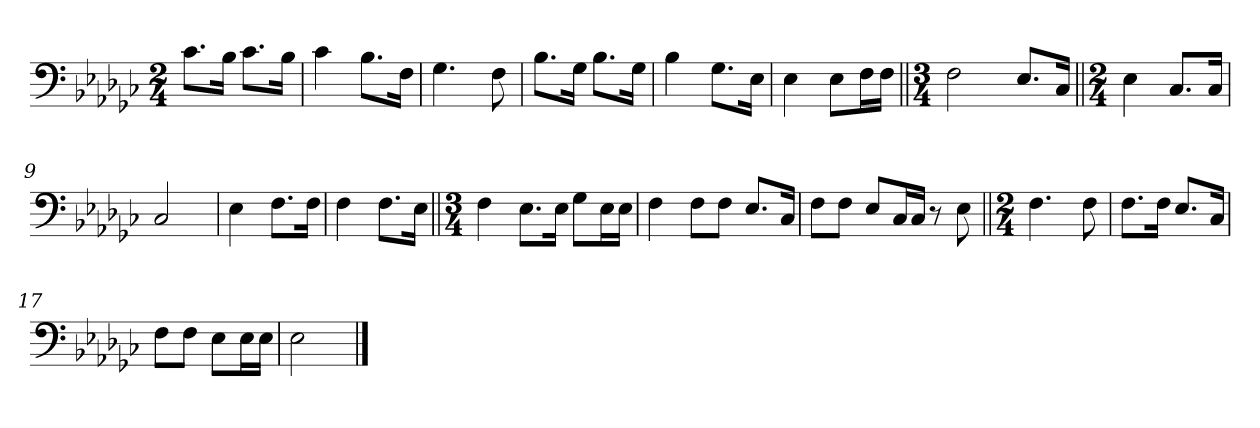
**kern
*part1
*staff1
*clefF4
*k[b-e-a-d-g-c-]
*M2/4
=1
8.c-\L
16B-\Jk
8.c-\L
16B-\Jk
=2
4c-\
8.B-\L
16F\Jk
=3
4.G-\
8F\
=4
8.B-\L
16G-\Jk
8.B-\L
16G-\Jk
=5
4B-\
8.G-\L
16E-\Jk
=6
4E-\
8E-\L
16F\L
16F\JJ
=7||
*M3/4
2F\
8.E-/L
16C-/Jk
=8||
*M2/4
4E-\
8.C-/L
16C-/Jk
=9
2C-/
=10
4E-\
8.F\L
16F\Jk
=11
4F\
8.F\L
16E-\Jk
=12||
*M3/4
4F\
8.E-\L
16E-\Jk
8G-\L
16E-\L
16E-\JJ
=13
4F\
8F\L
8F\J
8.E-/L
16C-/Jk
=14
8F\L
8F\J
8E-/L
16C-/L
16C-/JJ
8r
8E-\
=15||
*M2/4
4.F\
8F\
=16
8.F\L
16F\Jk
8.E-/L
16C-/Jk
=17
8F\L
8F\J
8E-\L
16E-\L
16E-\JJ
=18
2E-\
==
*-
